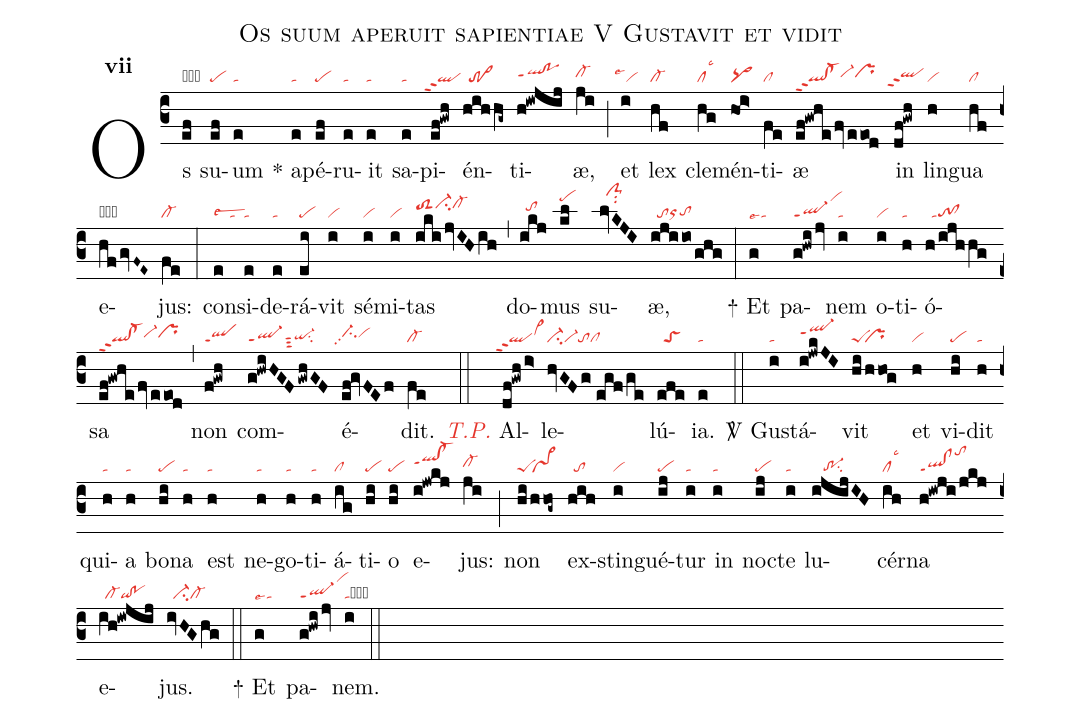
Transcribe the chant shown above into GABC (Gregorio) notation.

name:Os suum aperuit sapientiae V Gustavit et vidit;
office-part:re;
mode:7;
nabc-lines:1;
%%
initial-style: 1;
name: Os suum aperuit sapientiae;
mode: 7;
office-part: Responsorium;
annotation: Resp.;
annotation: vii;
nabc-lines:1;
%%
(c3) Os(ef|obpe) su(ef|pe)um(e|ta) <sp>*</sp> a(e|ta)pé(ef|pe)ru(e|ta)it(e|ta) sa(e|ta)pi(ef!gwh|``qlppt2)én(hihhg~|//tr>)ti(h!iwjij|qlhh!pohhppt1)æ,(ji|cl-hh) (;) et(i|``vilse1) lex(hf|cl-) cle(hg|cllsc3)mén(hoi>|pq>)ti(fe|cl)æ(ef!gwhe/fv/eeod|ql!cl-ppt2vi-hhprhh) in(df!gwh|``qlhhppt2) lin(h|vi)gua(hf|cl) e(hfgvF~E~|::cl-cl->)jus:(fe|cl-) (:) con(e|talsew2)si(e|ta)de(e|ta)rá(ei|pe)vit(i|vi) sé(i|vi)mi(i|vi)tas(iki/jvIHih|toS2hici-hjcl-hj) (,) do(ikj|//tohi)mus(kl|pehm) su(lvKJI|//cl-1hpsu2)æ,(ijiio/ghg|//toorhgtohg) (:)
<sp>+</sp> Et(g|talse4) pa(g!hwi/jv|ql-ppt1vihm)nem(i|ta) o(i|vi)ti(h|ta)ó(h/ijhhg|//tato!cl)sa(ef!gwhe/fv/eeod|ql!cl-ppt2vi-hhprhh) (,) non(f!gwh|qlppt1) com(g!hwiHGF/gwhGF|ql-ppt1sut3qi-hgsu2)é(ef!gvFEf|ci-hhpp2vihh)dit.(fe|cl-) (::) <i><c>T.P.</c></i> Al(df!gwh/i>|``qlppt2vi>hi)le(hvGFg//egf/ge|ci-vi-tocl)lú(efe|//toS)ia.(e|ta) (::)

<sp>V/</sp> Gus(i|ta)tá(i!jwkJI|ql-hippt1)vit(hi/hhog|peS``pr) et(h|vi) vi(hi|pe)dit(h|ta) qui(h|ta)a(h|ta) bo(hi|pe)na(h|ta) est(h|ta) ne(h|ta)go(h|ta)ti(h|ta)á(ig|cl)ti(hi|pe)o(hi|pe) e(i!jwkj|qlhi!cl-hippt1)jus:(ji|cl-hh) (;) non(hi/hhog~|peS`vs>) ex(hih|//to)stin(i|vi)gué(ij|pe)tur(i|ta) in(i|ta) noc(ij|pe)te(i|ta) lu(ijijIH|///tr-1su2)cér(ih|cllsc3)na(h!iwji/jkj|ql!clppt1tohm) e(ih!iwjij|//cl-qi!po)jus.(ivHGhg|//ci-cl-) (::)
<sp>+</sp> Et(g|talse4) pa(g!hwi/jv|ql-ppt1vihm)nem.(i|tacb) (::)
